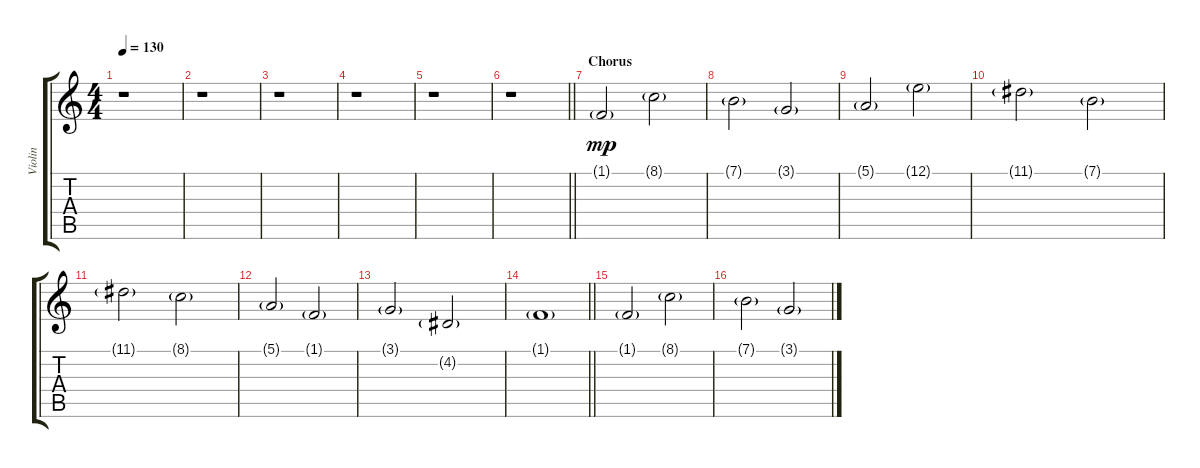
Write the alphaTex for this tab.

\track ("Violin" "Violin") {instrument violin}
\staff {score tabs}
\tuning (E4 B3 G3 D3 A2 E2) {hide}
\ts (4 4)
\tempo 130
\clef g2
\ks c
r.1{dy mp} |
r.1 |
r.1 |
r.1 |
r.1 |
\barLineRight lightlight
r.1 |
\section ("" "Chorus ")
1.1{g}.2 8.1{g}.2 |
7.1{g}.2 3.1{g}.2 |
5.1{g}.2 12.1{g}.2 |
11.1{g}.2 7.1{g}.2 |
11.1{g}.2 8.1{g}.2 |
5.1{g}.2 1.1{g}.2 |
3.1{g}.2 4.2{g}.2 |
\barLineRight lightlight
1.1{g}.1 |
1.1{g}.2 8.1{g}.2 |
7.1{g}.2 3.1{g}.2
